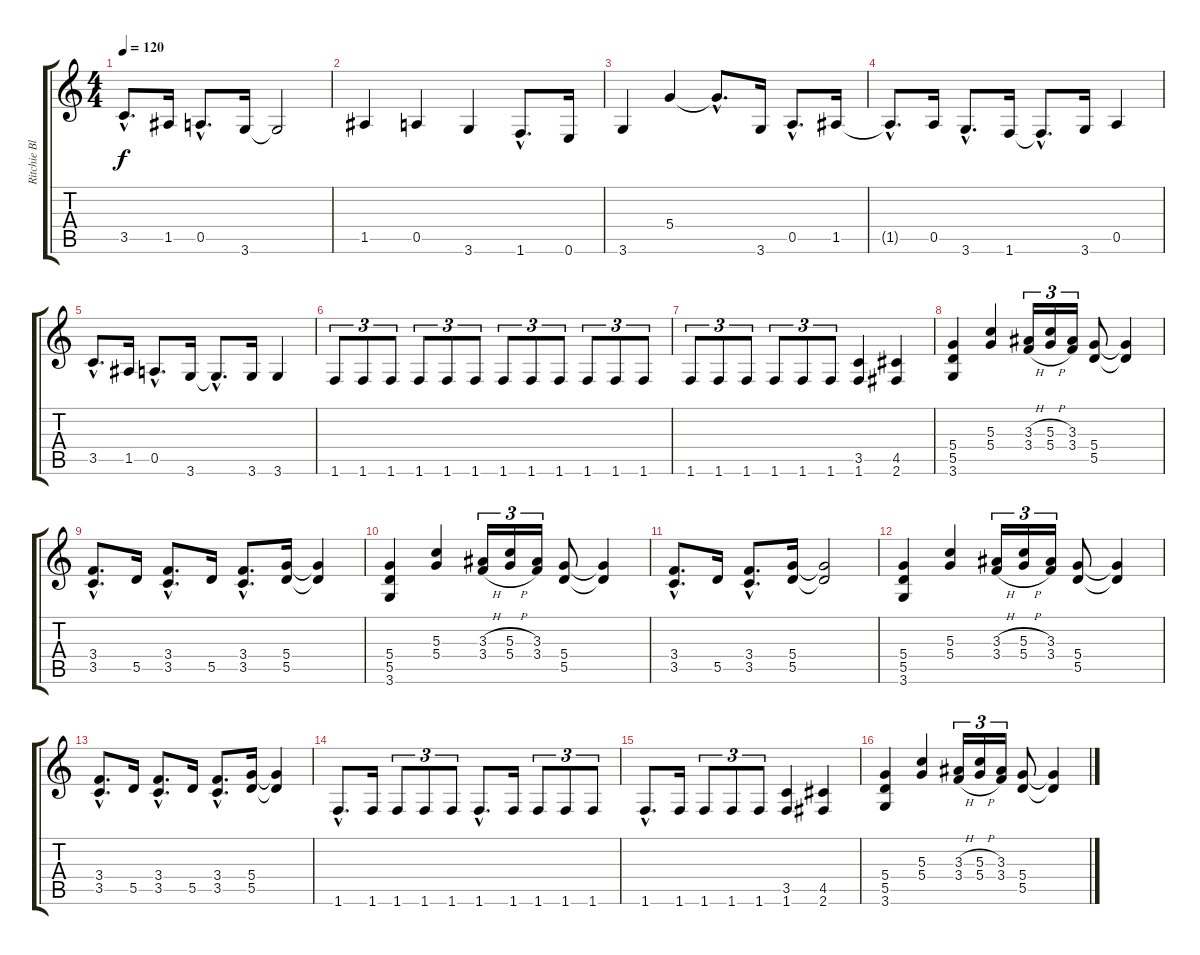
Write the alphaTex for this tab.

\track ("Ritchie Blackmore" "Ritchie Bl") {instrument distortionguitar}
\staff {score tabs}
\tuning (E4 B3 G3 D3 A2 E2) {hide}
\ts (4 4)
\tempo 120
\clef g2
\ks c
3.5{hac}.8{d dy f} 1.5.16 0.5{hac}.8{d} 3.6.16 3.6{t}.2 |
1.5.4 0.5.4 3.6.4 1.6{hac}.8{d} 0.6.16 |
3.6.4 5.4.4 5.4{hac t}.8{d} 3.6.16 0.5{hac}.8{d} 1.5.16 |
1.5{hac t}.8{d} 0.5.16 3.6{hac}.8{d} 1.6.16 1.6{hac t}.8{d} 3.6.16 0.5.4 |
3.5{hac}.8{d} 1.5.16 0.5{hac}.8{d} 3.6.16 3.6{hac t}.8{d} 3.6.16 3.6.4 |
1.6.8{tu (3 2)} 1.6.8{tu (3 2)} 1.6.8{tu (3 2)} 1.6.8{tu (3 2)} 1.6.8{tu (3 2)} 1.6.8{tu (3 2)} 1.6.8{tu (3 2)} 1.6.8{tu (3 2)} 1.6.8{tu (3 2)} 1.6.8{tu (3 2)} 1.6.8{tu (3 2)} 1.6.8{tu (3 2)} |
1.6.8{tu (3 2)} 1.6.8{tu (3 2)} 1.6.8{tu (3 2)} 1.6.8{tu (3 2)} 1.6.8{tu (3 2)} 1.6.8{tu (3 2)} (3.5 1.6).4 (4.5 2.6).4 |
(5.4 5.5 3.6).4 (5.3 5.4).4 (3.3{h} 3.4{h}).16{tu (3 2)} (5.3{h} 5.4{h}).16{tu (3 2)} (3.3 3.4).16{tu (3 2)} (5.4 5.5).8 (5.4{t} 5.5{t}).4 |
(3.4{hac} 3.5{hac}).8{d} 5.5.16 (3.4{hac} 3.5{hac}).8{d} 5.5.16 (3.4{hac} 3.5{hac}).8{d} (5.4 5.5).16 (5.4{t} 5.5{t}).4 |
(5.4 5.5 3.6).4 (5.3 5.4).4 (3.3{h} 3.4{h}).16{tu (3 2)} (5.3{h} 5.4{h}).16{tu (3 2)} (3.3 3.4).16{tu (3 2)} (5.4 5.5).8 (5.4{t} 5.5{t}).4 |
(3.4{hac} 3.5{hac}).8{d} 5.5.16 (3.4{hac} 3.5{hac}).8{d} (5.4 5.5).16 (5.4{t} 5.5{t}).2 |
(5.4 5.5 3.6).4 (5.3 5.4).4 (3.3{h} 3.4{h}).16{tu (3 2)} (5.3{h} 5.4{h}).16{tu (3 2)} (3.3 3.4).16{tu (3 2)} (5.4 5.5).8 (5.4{t} 5.5{t}).4 |
(3.4{hac} 3.5{hac}).8{d} 5.5.16 (3.4{hac} 3.5{hac}).8{d} 5.5.16 (3.4{hac} 3.5{hac}).8{d} (5.4 5.5).16 (5.4{t} 5.5{t}).4 |
1.6{hac}.8{d} 1.6.16 1.6.8{tu (3 2)} 1.6.8{tu (3 2)} 1.6.8{tu (3 2)} 1.6{hac}.8{d} 1.6.16 1.6.8{tu (3 2)} 1.6.8{tu (3 2)} 1.6.8{tu (3 2)} |
1.6{hac}.8{d} 1.6.16 1.6.8{tu (3 2)} 1.6.8{tu (3 2)} 1.6.8{tu (3 2)} (3.5 1.6).4 (4.5 2.6).4 |
(5.4 5.5 3.6).4 (5.3 5.4).4 (3.3{h} 3.4{h}).16{tu (3 2)} (5.3{h} 5.4{h}).16{tu (3 2)} (3.3 3.4).16{tu (3 2)} (5.4 5.5).8 (5.4{t} 5.5{t}).4
